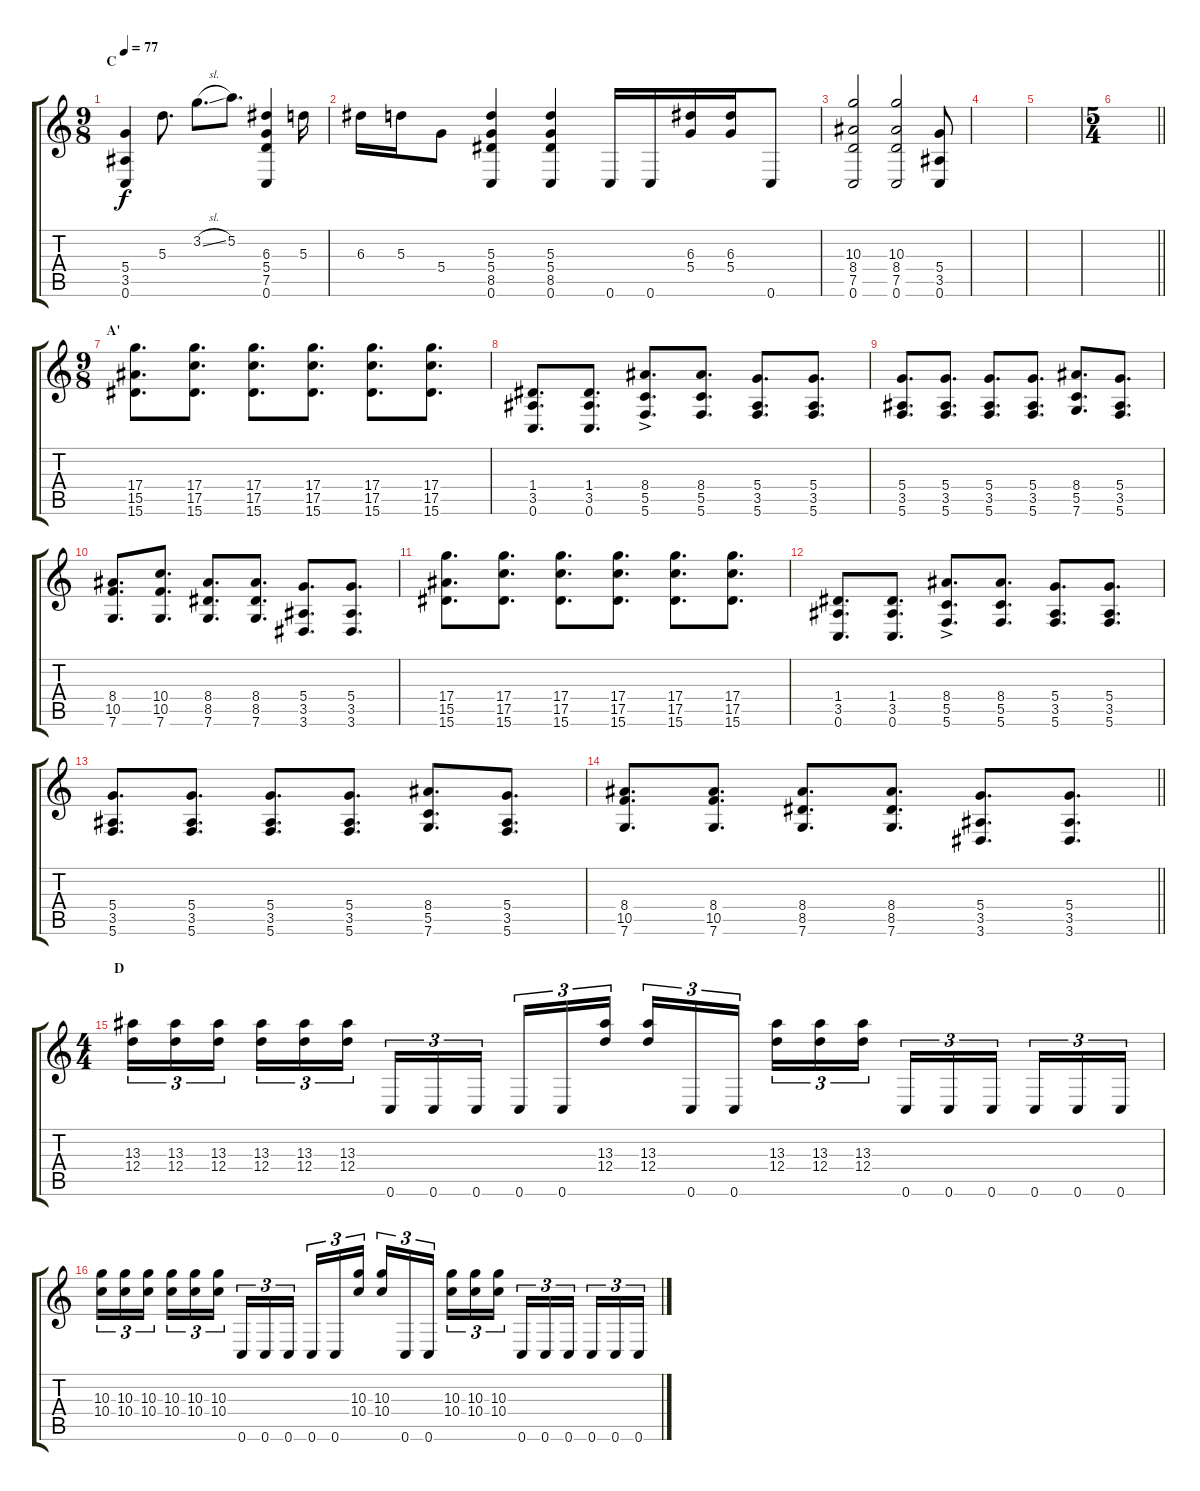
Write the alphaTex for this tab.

\track "" {instrument overdrivenguitar}
\staff {score tabs}
\tuning (G4 E4 A3 D3 G2 C2) {hide}
\ts (9 8)
\section ("" "C")
\tempo 77
\clef g2
\ks c
(5.4 3.5 0.6).4{dy f} 5.3.8{d} 3.2{sl}.8{d} 5.2.8{d} (6.3 5.4 7.5 0.6).4 5.3.16 |
6.3.16 5.3.16 5.4.8 (5.3 5.4 8.5 0.6).4 (5.3 5.4 8.5 0.6).4 0.6.16 0.6.16 (6.3 5.4).16 (6.3 5.4).16 0.6.8 |
(10.3 8.4 7.5 0.6).2 (10.3 8.4 7.5 0.6).2 (5.4 3.5 0.6).8 |
|
|
\ts (5 4)
\barLineRight lightlight
|
\ts (9 8)
\section ("" "A'")
(17.4 15.5 15.6).8{d} (17.4 17.5 15.6).8{d} (17.4 17.5 15.6).8{d} (17.4 17.5 15.6).8{d} (17.4 17.5 15.6).8{d} (17.4 17.5 15.6).8{d} |
(1.4 3.5 0.6).8{d} (1.4 3.5 0.6).8{d} (8.4{ac} 5.5{ac} 5.6{ac}).8{d} (8.4 5.5 5.6).8{d} (5.4 3.5 5.6).8{d} (5.4 3.5 5.6).8{d} |
(5.4 3.5 5.6).8{d} (5.4 3.5 5.6).8{d} (5.4 3.5 5.6).8{d} (5.4 3.5 5.6).8{d} (8.4 5.5 7.6).8{d} (5.4 3.5 5.6).8{d} |
(8.4 10.5 7.6).8{d} (10.4 10.5 7.6).8{d} (8.4 8.5 7.6).8{d} (8.4 8.5 7.6).8{d} (5.4 3.5 3.6).8{d} (5.4 3.5 3.6).8{d} |
(17.4 15.5 15.6).8{d} (17.4 17.5 15.6).8{d} (17.4 17.5 15.6).8{d} (17.4 17.5 15.6).8{d} (17.4 17.5 15.6).8{d} (17.4 17.5 15.6).8{d} |
(1.4 3.5 0.6).8{d} (1.4 3.5 0.6).8{d} (8.4{ac} 5.5{ac} 5.6{ac}).8{d} (8.4 5.5 5.6).8{d} (5.4 3.5 5.6).8{d} (5.4 3.5 5.6).8{d} |
(5.4 3.5 5.6).8{d} (5.4 3.5 5.6).8{d} (5.4 3.5 5.6).8{d} (5.4 3.5 5.6).8{d} (8.4 5.5 7.6).8{d} (5.4 3.5 5.6).8{d} |
\barLineRight lightlight
(8.4 10.5 7.6).8{d} (8.4 10.5 7.6).8{d} (8.4 8.5 7.6).8{d} (8.4 8.5 7.6).8{d} (5.4 3.5 3.6).8{d} (5.4 3.5 3.6).8{d} |
\ts (4 4)
\section ("" "D")
(13.3 12.4).16{tu (3 2)} (13.3 12.4).16{tu (3 2)} (13.3 12.4).16{tu (3 2) beam splitsecondary} (13.3 12.4).16{tu (3 2)} (13.3 12.4).16{tu (3 2)} (13.3 12.4).16{tu (3 2)} 0.6.16{tu (3 2)} 0.6.16{tu (3 2)} 0.6.16{tu (3 2) beam splitsecondary} 0.6.16{tu (3 2)} 0.6.16{tu (3 2)} (13.3 12.4).16{tu (3 2)} (13.3 12.4).16{tu (3 2)} 0.6.16{tu (3 2)} 0.6.16{tu (3 2) beam splitsecondary} (13.3 12.4).16{tu (3 2)} (13.3 12.4).16{tu (3 2)} (13.3 12.4).16{tu (3 2)} 0.6.16{tu (3 2)} 0.6.16{tu (3 2)} 0.6.16{tu (3 2) beam splitsecondary} 0.6.16{tu (3 2)} 0.6.16{tu (3 2)} 0.6.16{tu (3 2)} |
(10.3 10.4).16{tu (3 2)} (10.3 10.4).16{tu (3 2)} (10.3 10.4).16{tu (3 2) beam splitsecondary} (10.3 10.4).16{tu (3 2)} (10.3 10.4).16{tu (3 2)} (10.3 10.4).16{tu (3 2)} 0.6.16{tu (3 2)} 0.6.16{tu (3 2)} 0.6.16{tu (3 2) beam splitsecondary} 0.6.16{tu (3 2)} 0.6.16{tu (3 2)} (10.3 10.4).16{tu (3 2)} (10.3 10.4).16{tu (3 2)} 0.6.16{tu (3 2)} 0.6.16{tu (3 2) beam splitsecondary} (10.3 10.4).16{tu (3 2)} (10.3 10.4).16{tu (3 2)} (10.3 10.4).16{tu (3 2)} 0.6.16{tu (3 2)} 0.6.16{tu (3 2)} 0.6.16{tu (3 2) beam splitsecondary} 0.6.16{tu (3 2)} 0.6.16{tu (3 2)} 0.6.16{tu (3 2)}
